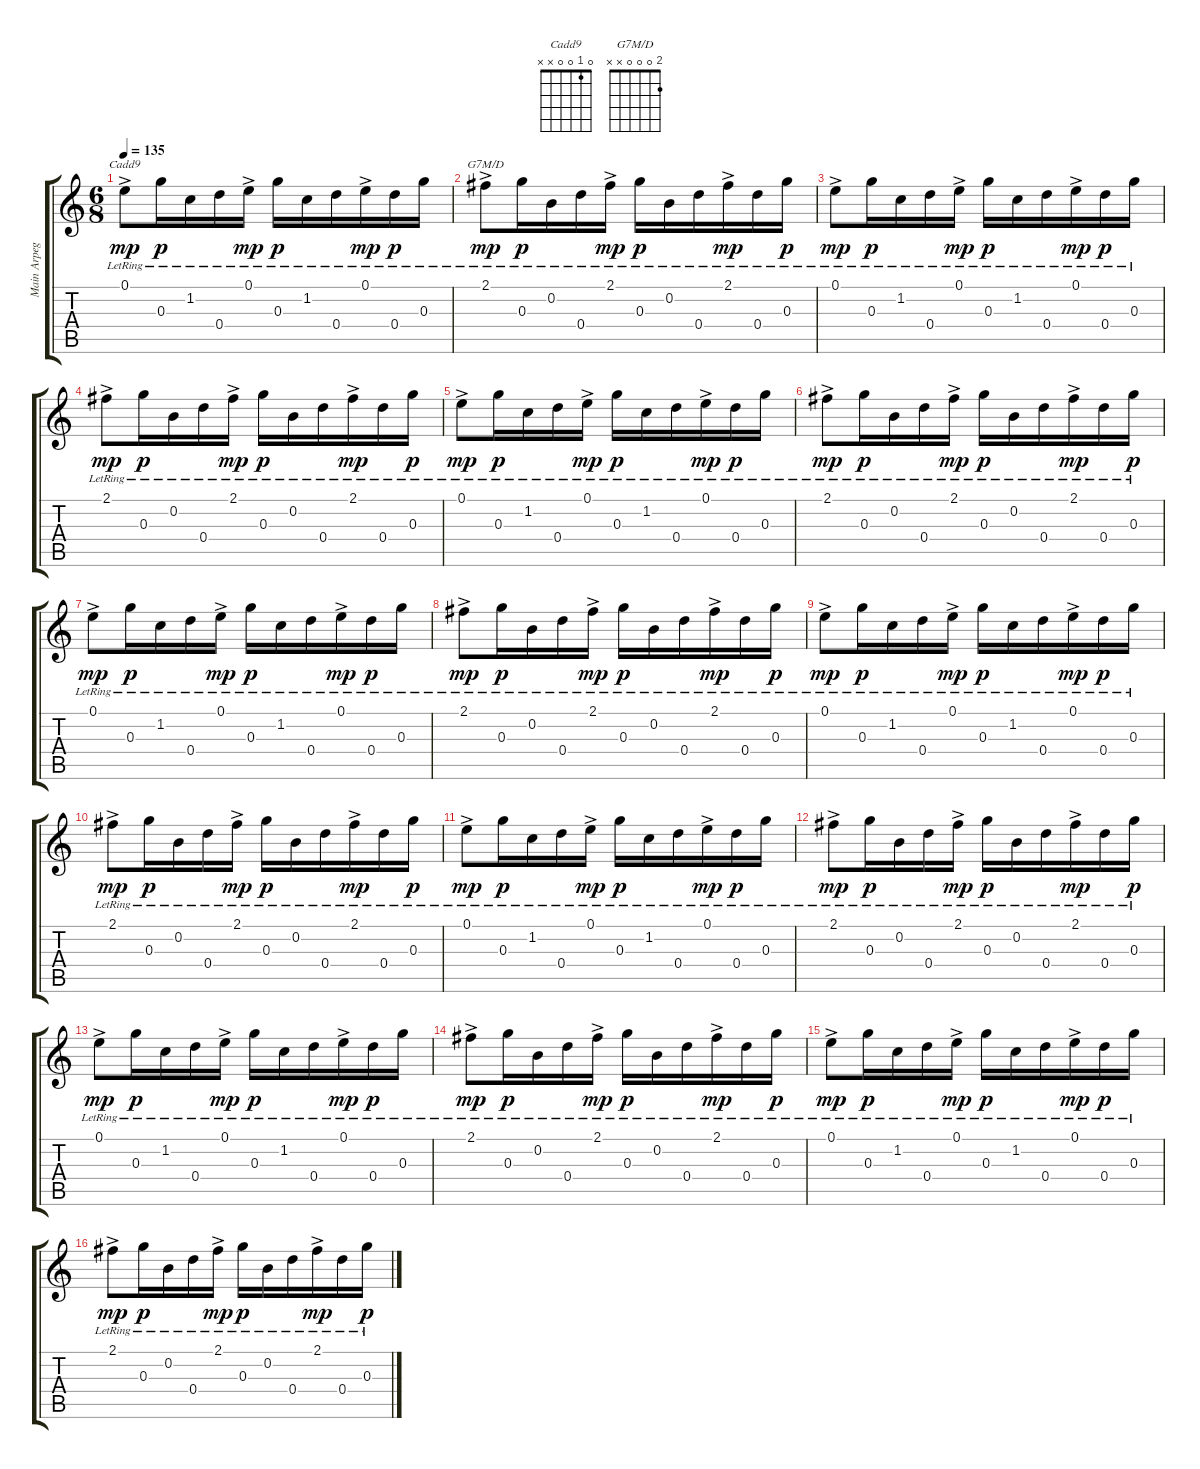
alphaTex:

\track ("Main Arpegio" "Main Arpeg") {instrument acousticguitarnylon}
\staff {score tabs}
\tuning (E4 B3 G4 D4 A3 E3) {hide}
\chord ("Cadd9" 0 1 0 0 x x)
\chord ("G7M/D" 2 0 0 0 x x)
\ts (6 8)
\tempo 135
\clef g2
\ks c
0.1{ac lr}.8{ch "Cadd9" dy mp} 0.3{lr}.16{dy p} 1.2{lr}.16 0.4{lr}.16 0.1{ac lr}.16{dy mp} 0.3{lr}.16{dy p} 1.2{lr}.16 0.4{lr}.16 0.1{ac lr}.16{dy mp} 0.4{lr}.16{dy p} 0.3{lr}.16 |
2.1{ac lr}.8{ch "G7M/D" dy mp} 0.3{lr}.16{dy p} 0.2{lr}.16 0.4{lr}.16 2.1{ac lr}.16{dy mp} 0.3{lr}.16{dy p} 0.2{lr}.16 0.4{lr}.16 2.1{ac lr}.16{dy mp} 0.4{lr}.16 0.3{lr}.16{dy p} |
0.1{ac lr}.8{dy mp} 0.3{lr}.16{dy p} 1.2{lr}.16 0.4{lr}.16 0.1{ac lr}.16{dy mp} 0.3{lr}.16{dy p} 1.2{lr}.16 0.4{lr}.16 0.1{ac lr}.16{dy mp} 0.4{lr}.16{dy p} 0.3{lr}.16 |
2.1{ac lr}.8{dy mp} 0.3{lr}.16{dy p} 0.2{lr}.16 0.4{lr}.16 2.1{ac lr}.16{dy mp} 0.3{lr}.16{dy p} 0.2{lr}.16 0.4{lr}.16 2.1{ac lr}.16{dy mp} 0.4{lr}.16 0.3{lr}.16{dy p} |
0.1{ac lr}.8{dy mp} 0.3{lr}.16{dy p} 1.2{lr}.16 0.4{lr}.16 0.1{ac lr}.16{dy mp} 0.3{lr}.16{dy p} 1.2{lr}.16 0.4{lr}.16 0.1{ac lr}.16{dy mp} 0.4{lr}.16{dy p} 0.3{lr}.16 |
2.1{ac lr}.8{dy mp} 0.3{lr}.16{dy p} 0.2{lr}.16 0.4{lr}.16 2.1{ac lr}.16{dy mp} 0.3{lr}.16{dy p} 0.2{lr}.16 0.4{lr}.16 2.1{ac lr}.16{dy mp} 0.4{lr}.16 0.3{lr}.16{dy p} |
0.1{ac lr}.8{dy mp} 0.3{lr}.16{dy p} 1.2{lr}.16 0.4{lr}.16 0.1{ac lr}.16{dy mp} 0.3{lr}.16{dy p} 1.2{lr}.16 0.4{lr}.16 0.1{ac lr}.16{dy mp} 0.4{lr}.16{dy p} 0.3{lr}.16 |
2.1{ac lr}.8{dy mp} 0.3{lr}.16{dy p} 0.2{lr}.16 0.4{lr}.16 2.1{ac lr}.16{dy mp} 0.3{lr}.16{dy p} 0.2{lr}.16 0.4{lr}.16 2.1{ac lr}.16{dy mp} 0.4{lr}.16 0.3{lr}.16{dy p} |
0.1{ac lr}.8{dy mp} 0.3{lr}.16{dy p} 1.2{lr}.16 0.4{lr}.16 0.1{ac lr}.16{dy mp} 0.3{lr}.16{dy p} 1.2{lr}.16 0.4{lr}.16 0.1{ac lr}.16{dy mp} 0.4{lr}.16{dy p} 0.3{lr}.16 |
2.1{ac lr}.8{dy mp} 0.3{lr}.16{dy p} 0.2{lr}.16 0.4{lr}.16 2.1{ac lr}.16{dy mp} 0.3{lr}.16{dy p} 0.2{lr}.16 0.4{lr}.16 2.1{ac lr}.16{dy mp} 0.4{lr}.16 0.3{lr}.16{dy p} |
0.1{ac lr}.8{dy mp} 0.3{lr}.16{dy p} 1.2{lr}.16 0.4{lr}.16 0.1{ac lr}.16{dy mp} 0.3{lr}.16{dy p} 1.2{lr}.16 0.4{lr}.16 0.1{ac lr}.16{dy mp} 0.4{lr}.16{dy p} 0.3{lr}.16 |
2.1{ac lr}.8{dy mp} 0.3{lr}.16{dy p} 0.2{lr}.16 0.4{lr}.16 2.1{ac lr}.16{dy mp} 0.3{lr}.16{dy p} 0.2{lr}.16 0.4{lr}.16 2.1{ac lr}.16{dy mp} 0.4{lr}.16 0.3{lr}.16{dy p} |
0.1{ac lr}.8{dy mp} 0.3{lr}.16{dy p} 1.2{lr}.16 0.4{lr}.16 0.1{ac lr}.16{dy mp} 0.3{lr}.16{dy p} 1.2{lr}.16 0.4{lr}.16 0.1{ac lr}.16{dy mp} 0.4{lr}.16{dy p} 0.3{lr}.16 |
2.1{ac lr}.8{dy mp} 0.3{lr}.16{dy p} 0.2{lr}.16 0.4{lr}.16 2.1{ac lr}.16{dy mp} 0.3{lr}.16{dy p} 0.2{lr}.16 0.4{lr}.16 2.1{ac lr}.16{dy mp} 0.4{lr}.16 0.3{lr}.16{dy p} |
0.1{ac lr}.8{dy mp} 0.3{lr}.16{dy p} 1.2{lr}.16 0.4{lr}.16 0.1{ac lr}.16{dy mp} 0.3{lr}.16{dy p} 1.2{lr}.16 0.4{lr}.16 0.1{ac lr}.16{dy mp} 0.4{lr}.16{dy p} 0.3{lr}.16 |
2.1{ac lr}.8{dy mp} 0.3{lr}.16{dy p} 0.2{lr}.16 0.4{lr}.16 2.1{ac lr}.16{dy mp} 0.3{lr}.16{dy p} 0.2{lr}.16 0.4{lr}.16 2.1{ac lr}.16{dy mp} 0.4{lr}.16 0.3{lr}.16{dy p}
